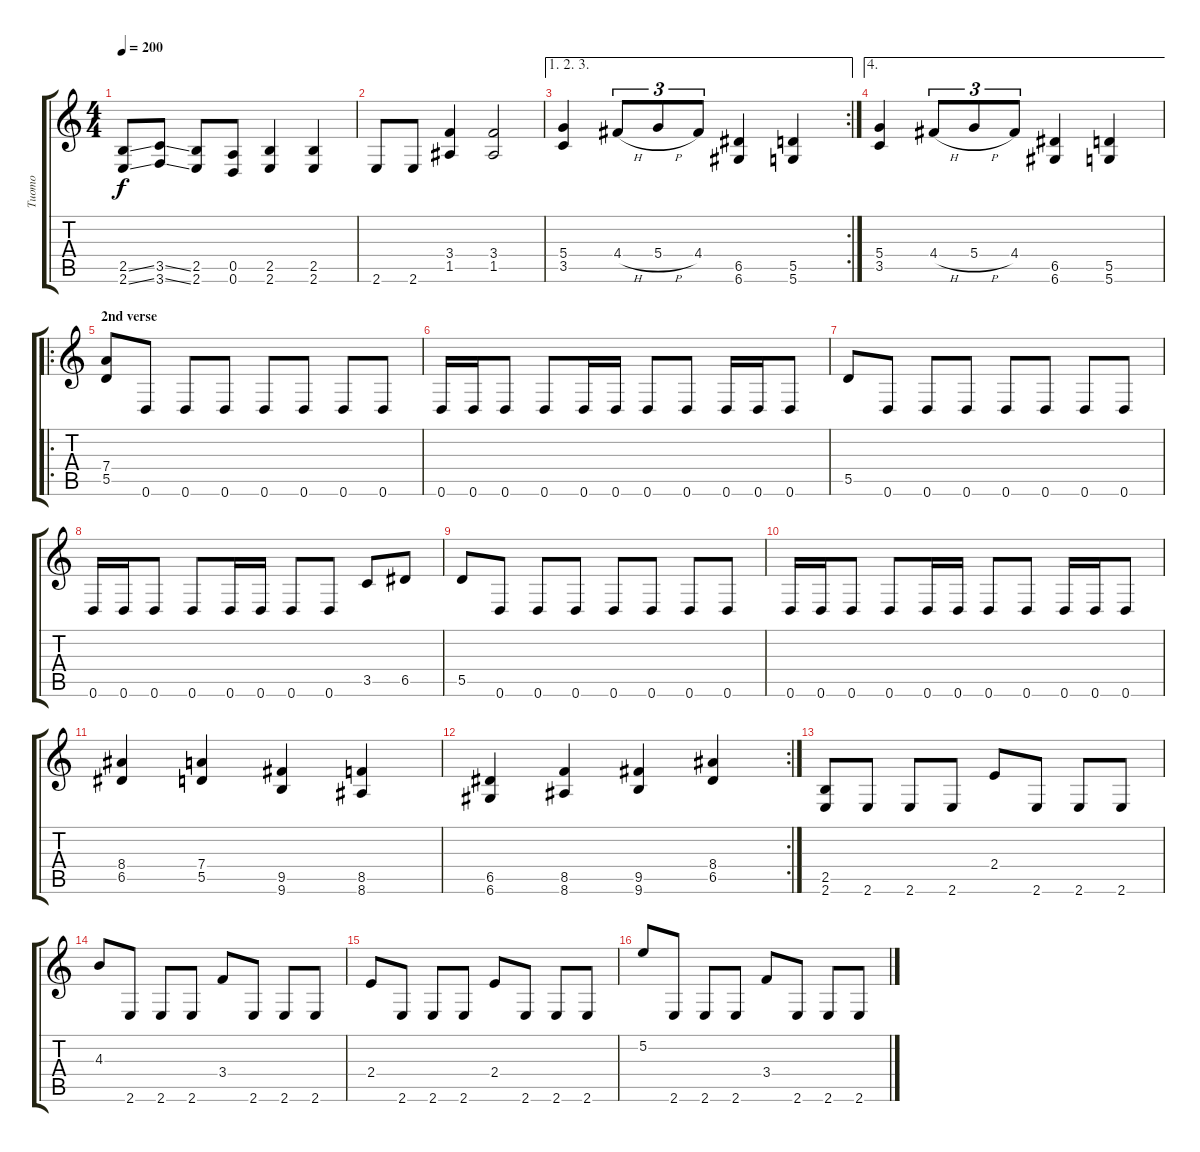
\track ("Tuomo" "Tuomo") {instrument distortionguitar}
\staff {score tabs}
\tuning (E4 B3 G3 D3 A2 D2) {hide}
\ts (4 4)
\tempo 200
\clef g2
\ks c
(2.5{ss} 2.6{ss}).8{dy f} (3.5{ss} 3.6{ss}).8 (2.5 2.6).8 (0.5 0.6).8 (2.5 2.6).4 (2.5 2.6).4 |
2.6.8 2.6.8 (3.4 1.5).4 (3.4 1.5).2 |
\ae (1 2 3)
\rc 2
(5.4 3.5).4 4.4{h}.8{tu (3 2)} 5.4{h}.8{tu (3 2)} 4.4.8{tu (3 2)} (6.5 6.6).4 (5.5 5.6).4 |
\ae 4
(5.4 3.5).4 4.4{h}.8{tu (3 2)} 5.4{h}.8{tu (3 2)} 4.4.8{tu (3 2)} (6.5 6.6).4 (5.5 5.6).4 |
\ro
\section ("" "2nd verse")
(7.4 5.5).8 0.6.8 0.6.8 0.6.8 0.6.8 0.6.8 0.6.8 0.6.8 |
0.6.16 0.6.16 0.6.8 0.6.8 0.6.16 0.6.16 0.6.8 0.6.8 0.6.16 0.6.16 0.6.8 |
5.5.8 0.6.8 0.6.8 0.6.8 0.6.8 0.6.8 0.6.8 0.6.8 |
0.6.16 0.6.16 0.6.8 0.6.8 0.6.16 0.6.16 0.6.8 0.6.8 3.5.8 6.5.8 |
5.5.8 0.6.8 0.6.8 0.6.8 0.6.8 0.6.8 0.6.8 0.6.8 |
0.6.16 0.6.16 0.6.8 0.6.8 0.6.16 0.6.16 0.6.8 0.6.8 0.6.16 0.6.16 0.6.8 |
(8.4 6.5).4 (7.4 5.5).4 (9.5 9.6).4 (8.5 8.6).4 |
\rc 2
(6.5 6.6).4 (8.5 8.6).4 (9.5 9.6).4 (8.4 6.5).4 |
(2.5 2.6).8 2.6.8 2.6.8 2.6.8 2.4.8 2.6.8 2.6.8 2.6.8 |
4.3.8 2.6.8 2.6.8 2.6.8 3.4.8 2.6.8 2.6.8 2.6.8 |
2.4.8 2.6.8 2.6.8 2.6.8 2.4.8 2.6.8 2.6.8 2.6.8 |
5.2.8 2.6.8 2.6.8 2.6.8 3.4.8 2.6.8 2.6.8 2.6.8
